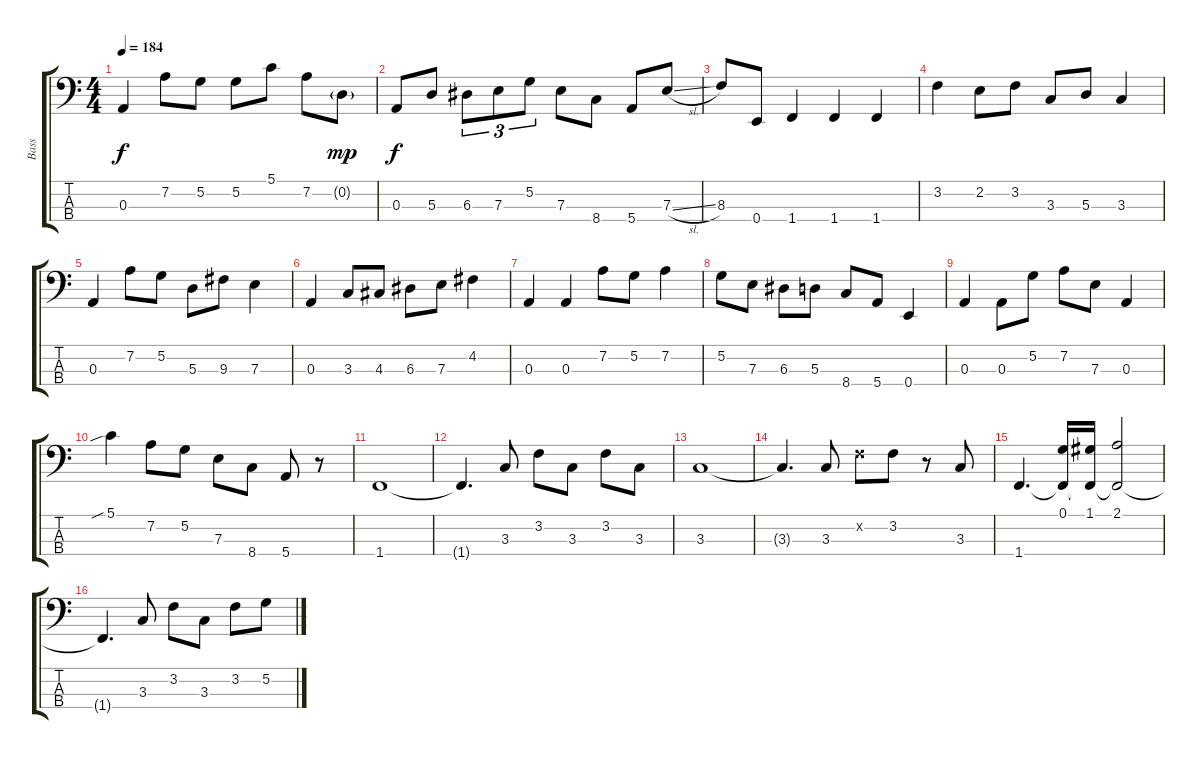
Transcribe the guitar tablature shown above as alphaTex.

\track ("Bass" "Bass") {instrument electricbasspick}
\staff {score tabs}
\tuning (G2 D2 A1 E1) {hide}
\ts (4 4)
\tempo 184
\clef f4
\ks c
0.3.4{dy f} 7.2.8 5.2.8 5.2.8 5.1.8 7.2.8 0.2{g}.8{dy mp} |
0.3.8{dy f} 5.3.8 6.3.8{tu (3 2)} 7.3.8{tu (3 2)} 5.2.8{tu (3 2)} 7.3.8 8.4.8 5.4.8 7.3{sl}.8 |
8.3.8 0.4.8 1.4.4 1.4.4 1.4.4 |
3.2.4 2.2.8 3.2.8 3.3.8 5.3.8 3.3.4 |
0.3.4 7.2.8 5.2.8 5.3.8 9.3.8 7.3.4 |
0.3.4 3.3.8 4.3.8 6.3.8 7.3.8 4.2.4 |
0.3.4 0.3.4 7.2.8 5.2.8 7.2.4 |
5.2.8 7.3.8 6.3.8 5.3.8 8.4.8 5.4.8 0.4.4 |
0.3.4 0.3.8 5.2.8 7.2.8 7.3.8 0.3.4 |
5.1{sib}.4 7.2.8 5.2.8 7.3.8 8.4.8 5.4.8 r.8 |
1.4.1 |
1.4{t}.4{d} 3.3.8 3.2.8 3.3.8 3.2.8 3.3.8 |
3.3.1 |
3.3{t}.4{d} 3.3.8 3.2{x}.8 3.2.8 r.8 3.3.8 |
1.4.4{d} (0.1 1.4{t}).16 (1.1 1.4{t}).16 (2.1 1.4{t}).2 |
1.4{t}.4{d} 3.3.8 3.2.8 3.3.8 3.2.8 5.2.8
